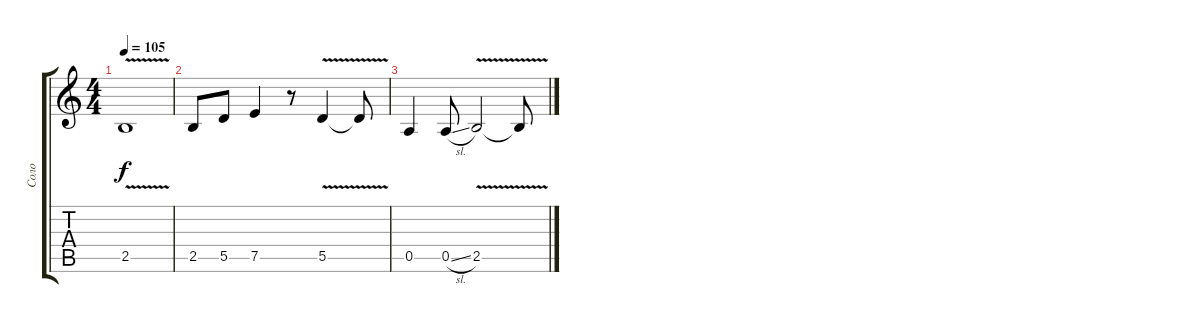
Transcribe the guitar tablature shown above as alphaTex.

\track ("Соло" "Соло") {instrument acousticguitarnylon}
\staff {score tabs}
\tuning (E4 B3 G3 D3 A2 E2) {hide}
\ts (4 4)
\tempo 105
\clef g2
\ks c
2.5{v}.1{dy f} |
2.5.8 5.5.8 7.5.4 r.8 5.5{v}.4 5.5{t}.8 |
0.5.4 0.5{sl}.8 2.5{v}.2 2.5{t}.8
